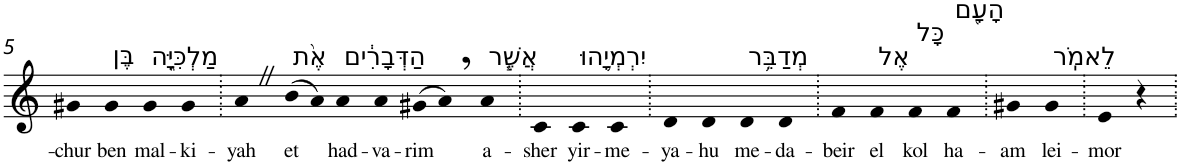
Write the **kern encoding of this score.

**kern	**text
*part1	*part1
*staff1	*staff1
*I"Piano	*
*I'Pno	*
!!LO:PB:g=z
*clefG2	*
*k[]	*
=5	=5
!	!LO:LY:b
4g#X	-chur
!LO:TX:a:t=בֶּן	!
!	!LO:LY:b
4g#	ben
!LO:TX:a:t=מַלְכִּיָּ֑ה	!
!	!LO:LY:b
4g#	mal-
!	!LO:LY:b
4g#	-ki-
=6.	=6.
!	!LO:LY:b
4aZ	-yah
!LO:TX:a:t=אֶ֨ת	!
!	!LO:LY:b
(>8b	et
8a)	.
!LO:TX:a:t=הַדְּבָרִ֔ים	!
!	!LO:LY:b
4a	had-
!	!LO:LY:b
4a	-va-
!	!LO:LY:b
(>8g#X	-rim
8a,)	.
!LO:TX:a:t=אֲשֶׁ֧ר	!
!	!LO:LY:b
4a	a-
=7.	=7.
!	!LO:LY:b
4c	-sher
!LO:TX:a:t=יִרְמְיָ֛הוּ	!
!	!LO:LY:b
4c	yir-
!	!LO:LY:b
4c	-me-
=8.	=8.
!	!LO:LY:b
4d	-ya-
!	!LO:LY:b
4d	-hu
!LO:TX:a:t=מְדַבֵּ֥ר	!
!	!LO:LY:b
4d	me-
!	!LO:LY:b
4d	-da-
=9.	=9.
!	!LO:LY:b
4f	-beir
!LO:TX:a:t=אֶל	!
!	!LO:LY:b
4f	el
!LO:TX:a:t=כָּל	!
!	!LO:LY:b
4f	kol
!LO:TX:a:t=הָעָ֖ם	!
!	!LO:LY:b
4f	ha-
=10.	=10.
!	!LO:LY:b
4g#X	-am
!LO:TX:a:t=לֵאמֹֽר	!
!	!LO:LY:b
4g#	lei-
=11.	=11.
!	!LO:LY:b
4e	-mor
4r	.
=.	=.
*-	*-
